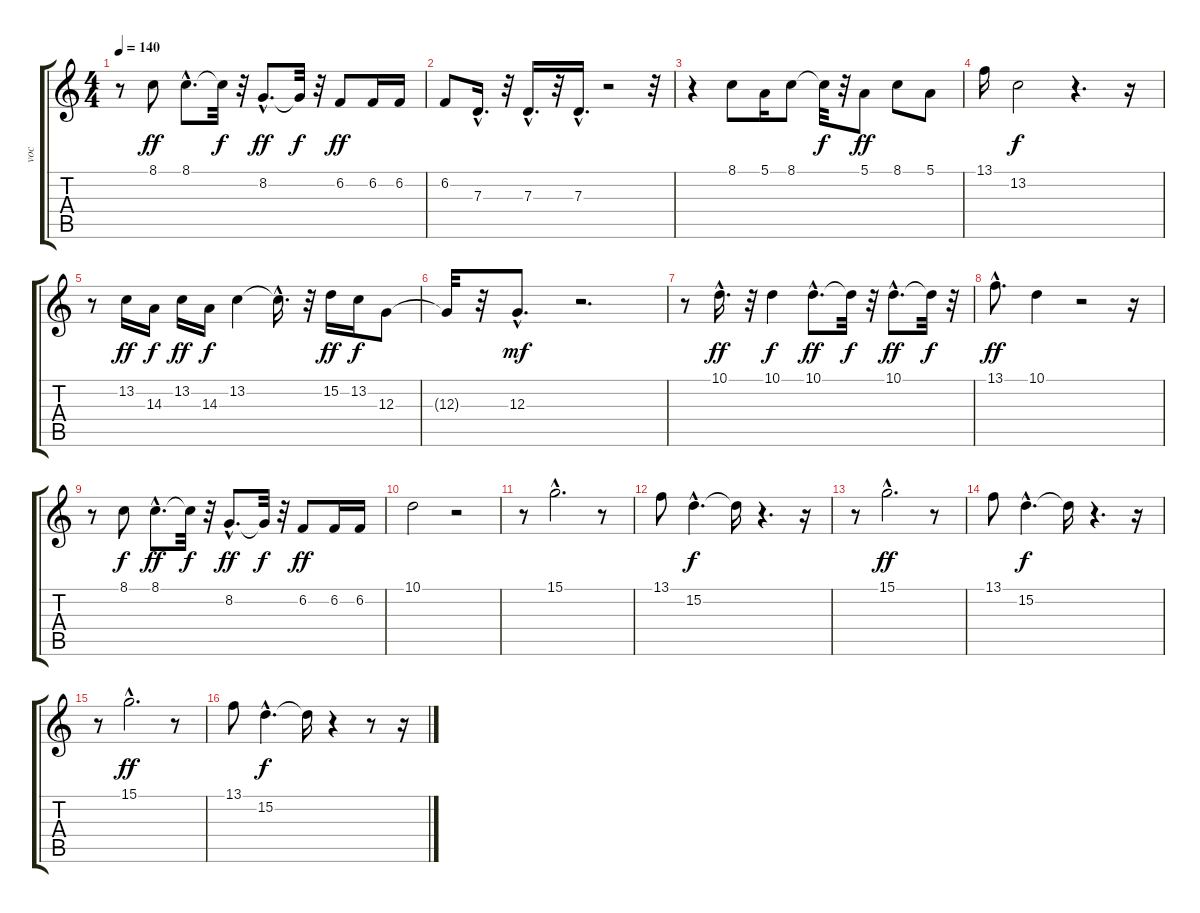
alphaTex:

\track ("voc" "voc") {instrument lead6voice}
\staff {score tabs}
\tuning (E4 B3 G3 D3 A2 E2) {hide}
\ts (4 4)
\tempo 140
\clef g2
\ks c
r.8{dy ff} 8.1.8 8.1{hac}.8{d} 8.1{t}.32{dy f} r.32 8.2{hac}.8{d dy ff} 8.2{t}.32{dy f} r.32 6.2.8{dy ff} 6.2.16 6.2.16 |
6.2.8 7.3{hac}.16{d} r.32 7.3{hac}.16{d} r.32 7.3{hac}.16{d} r.2 r.32 |
r.4 8.1.8 5.1.16 8.1.8 8.1{t}.32{dy f} r.32 5.1.8{dy ff} 8.1.8 5.1.8 |
13.1.16 13.2.2{dy f} r.4{d} r.16 |
r.8 13.2.16{dy ff} 14.3.16{dy f} 13.2.16{dy ff} 14.3.16{dy f} 13.2.4 13.2{hac t}.16{d} r.32 15.2.16{dy ff} 13.2.16{dy f} 12.3.8 |
12.3{t}.32 r.32 12.3{hac}.8{d dy mf} r.2{d} |
r.8 10.1{hac}.16{d dy ff} r.32 10.1.4{dy f} 10.1{hac}.8{d dy ff} 10.1{t}.32{dy f} r.32 10.1{hac}.8{d dy ff} 10.1{t}.32{dy f} r.32 |
13.1{hac}.8{d dy ff} 10.1.4 r.2 r.16 |
r.8 8.1.8{dy f} 8.1{hac}.8{d dy ff} 8.1{t}.32{dy f} r.32 8.2{hac}.8{d dy ff} 8.2{t}.32{dy f} r.32 6.2.8{dy ff} 6.2.16 6.2.16 |
10.1.2 r.2 |
r.8 15.1{hac}.2{d} r.8 |
13.1.8 15.2{hac}.4{d dy f} 15.2{t}.16 r.4{d} r.16 |
r.8 15.1{hac}.2{d dy ff} r.8 |
13.1.8 15.2{hac}.4{d dy f} 15.2{t}.16 r.4{d} r.16 |
r.8 15.1{hac}.2{d dy ff} r.8 |
13.1.8 15.2{hac}.4{d dy f} 15.2{t}.16 r.4 r.8 r.16
